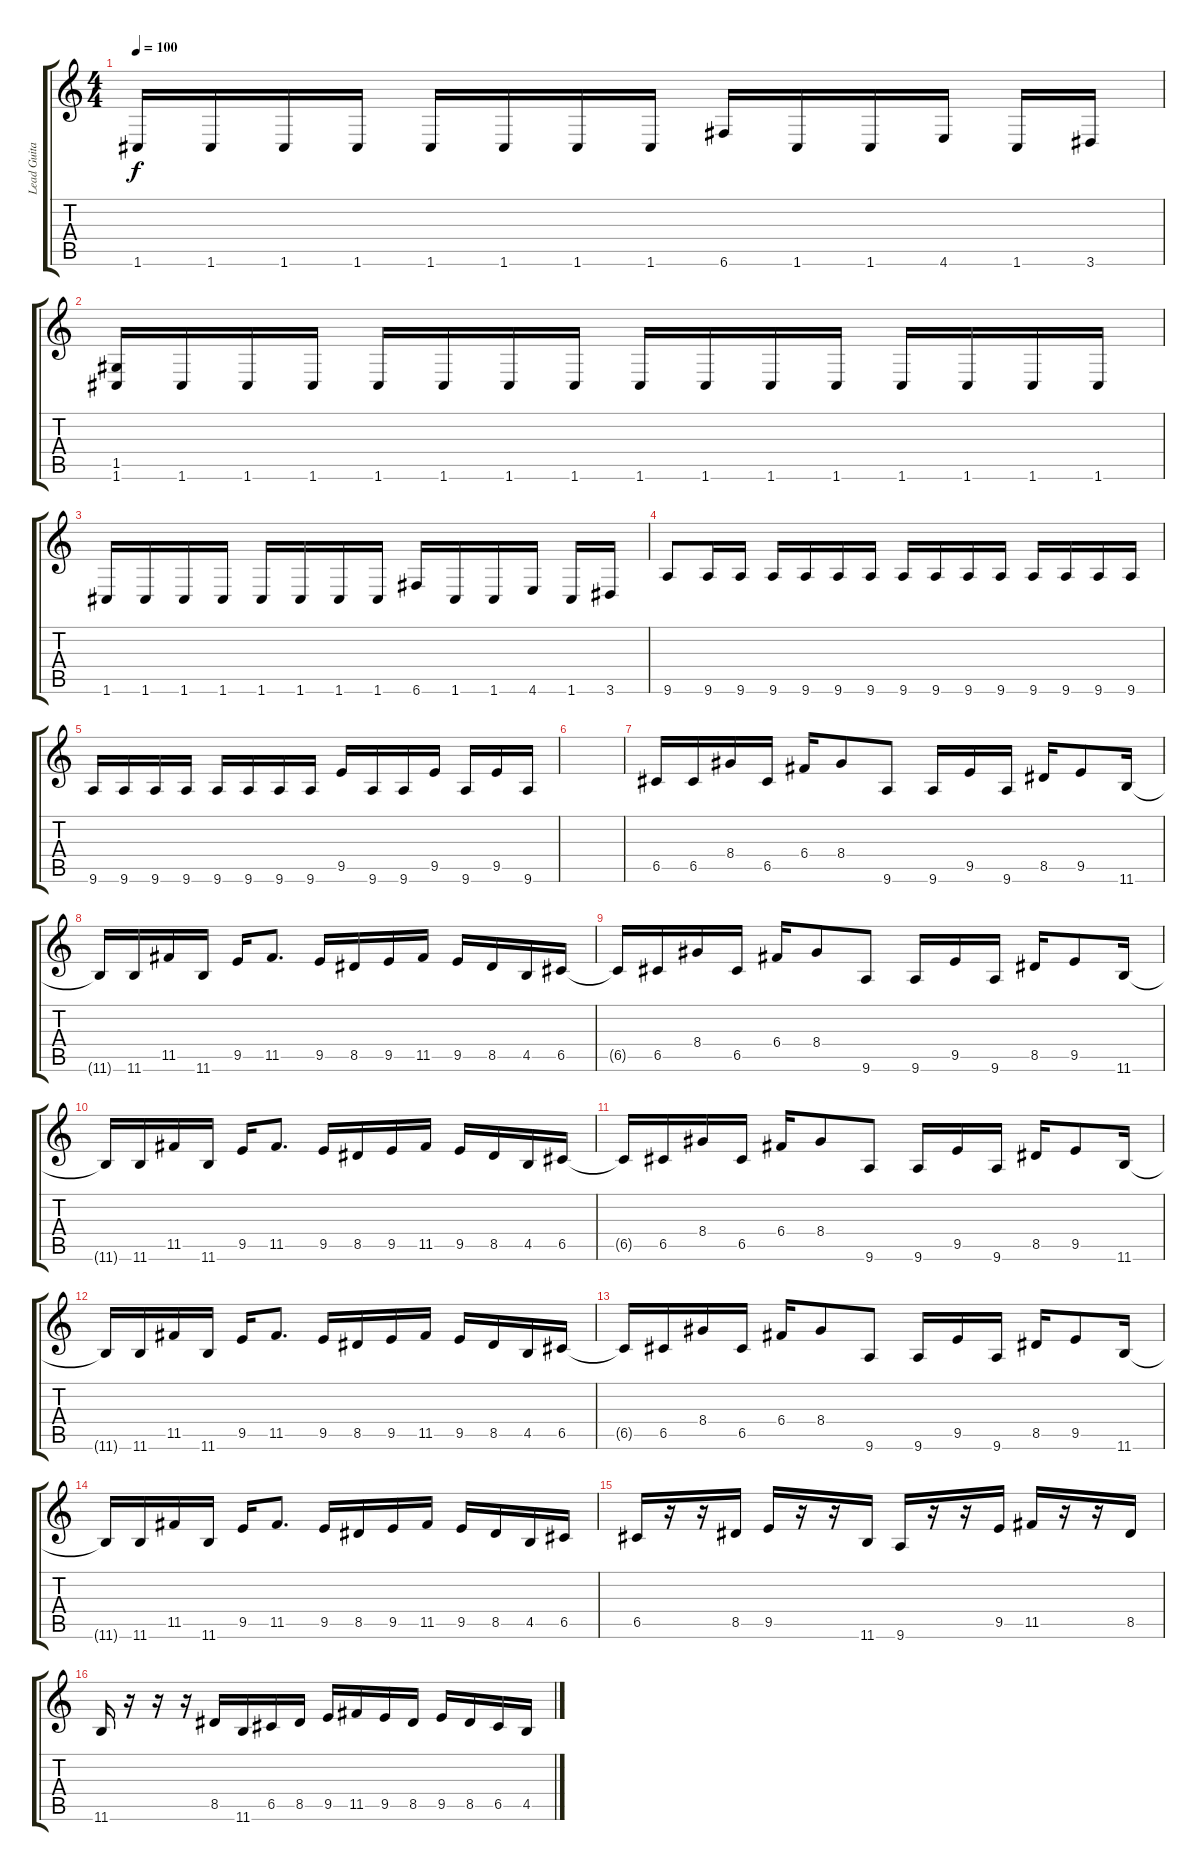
\track ("Lead Guitar" "Lead Guita") {instrument distortionguitar}
\staff {score tabs}
\tuning (D4 A3 F3 C3 G2 C2) {hide}
\ts (4 4)
\tempo 100
\clef g2
\ks c
1.6.16{dy f} 1.6.16 1.6.16 1.6.16 1.6.16 1.6.16 1.6.16 1.6.16 6.6.16 1.6.16 1.6.16 4.6.16 1.6.16 3.6.16 |
(1.5 1.6).16 1.6.16 1.6.16 1.6.16 1.6.16 1.6.16 1.6.16 1.6.16 1.6.16 1.6.16 1.6.16 1.6.16 1.6.16 1.6.16 1.6.16 1.6.16 |
1.6.16 1.6.16 1.6.16 1.6.16 1.6.16 1.6.16 1.6.16 1.6.16 6.6.16 1.6.16 1.6.16 4.6.16 1.6.16 3.6.16 |
9.6.8 9.6.16 9.6.16 9.6.16 9.6.16 9.6.16 9.6.16 9.6.16 9.6.16 9.6.16 9.6.16 9.6.16 9.6.16 9.6.16 9.6.16 |
9.6.16 9.6.16 9.6.16 9.6.16 9.6.16 9.6.16 9.6.16 9.6.16 9.5.16 9.6.16 9.6.16 9.5.16 9.6.16 9.5.16 9.6.16 |
|
6.5.16 6.5.16 8.4.16 6.5.16 6.4.16 8.4.8 9.6.8 9.6.16 9.5.16 9.6.16 8.5.16 9.5.8 11.6.16 |
11.6{t}.16 11.6.16 11.5.16 11.6.16 9.5.16 11.5.8{d} 9.5.16 8.5.16 9.5.16 11.5.16 9.5.16 8.5.16 4.5.16 6.5.16 |
6.5{t}.16 6.5.16 8.4.16 6.5.16 6.4.16 8.4.8 9.6.8 9.6.16 9.5.16 9.6.16 8.5.16 9.5.8 11.6.16 |
11.6{t}.16 11.6.16 11.5.16 11.6.16 9.5.16 11.5.8{d} 9.5.16 8.5.16 9.5.16 11.5.16 9.5.16 8.5.16 4.5.16 6.5.16 |
6.5{t}.16 6.5.16 8.4.16 6.5.16 6.4.16 8.4.8 9.6.8 9.6.16 9.5.16 9.6.16 8.5.16 9.5.8 11.6.16 |
11.6{t}.16 11.6.16 11.5.16 11.6.16 9.5.16 11.5.8{d} 9.5.16 8.5.16 9.5.16 11.5.16 9.5.16 8.5.16 4.5.16 6.5.16 |
6.5{t}.16 6.5.16 8.4.16 6.5.16 6.4.16 8.4.8 9.6.8 9.6.16 9.5.16 9.6.16 8.5.16 9.5.8 11.6.16 |
11.6{t}.16 11.6.16 11.5.16 11.6.16 9.5.16 11.5.8{d} 9.5.16 8.5.16 9.5.16 11.5.16 9.5.16 8.5.16 4.5.16 6.5.16 |
6.5.16 r.16 r.16 8.5.16 9.5.16 r.16 r.16 11.6.16 9.6.16 r.16 r.16 9.5.16 11.5.16 r.16 r.16 8.5.16 |
11.6.16 r.16 r.16 r.16 8.5.16 11.6.16 6.5.16 8.5.16 9.5.16 11.5.16 9.5.16 8.5.16 9.5.16 8.5.16 6.5.16 4.5.16
